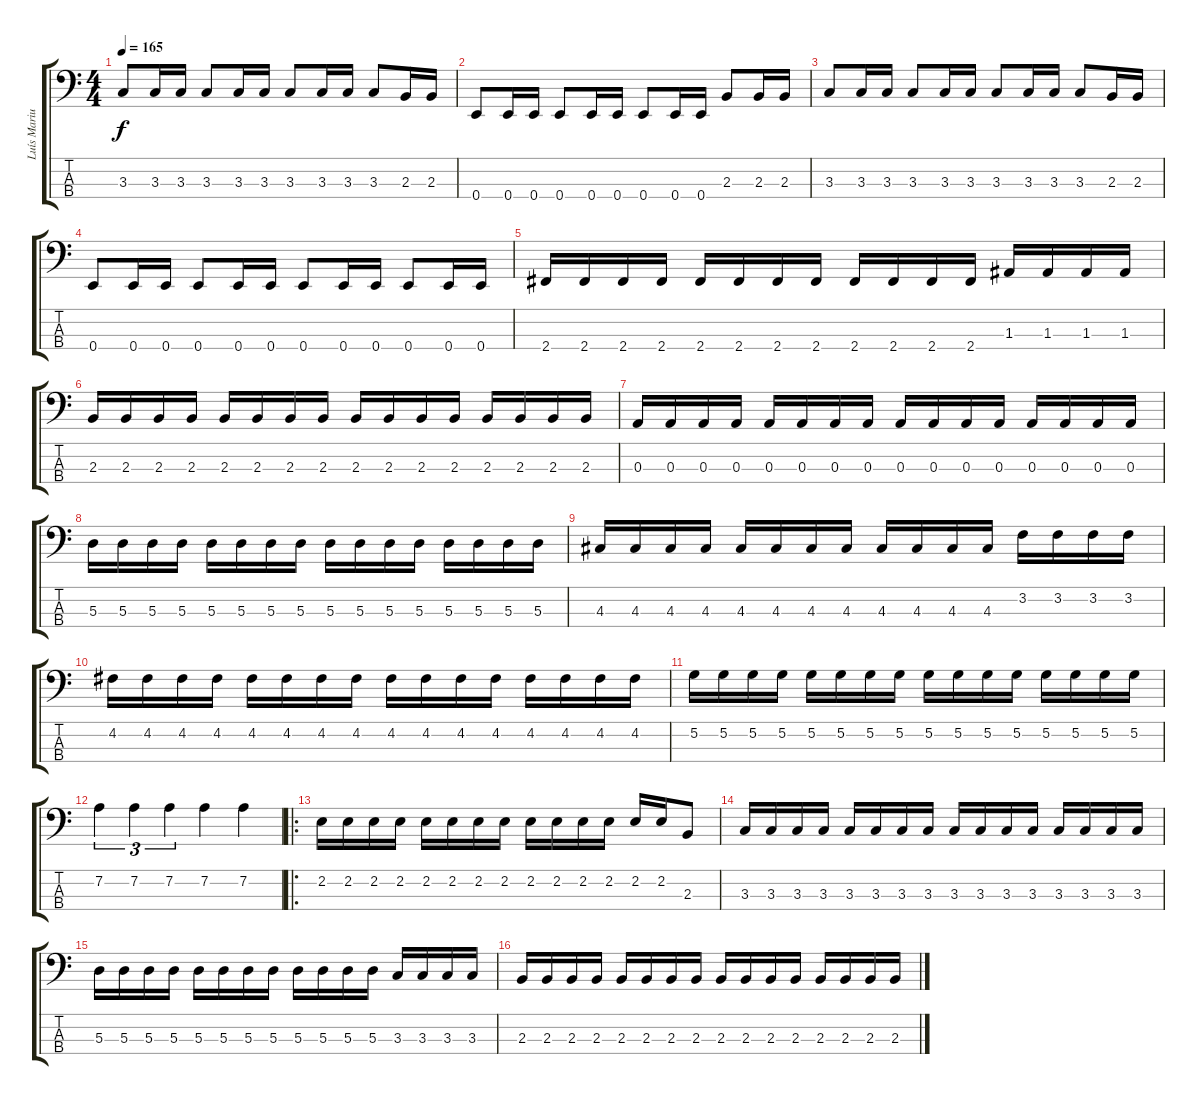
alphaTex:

\track ("Luís Mariutti" "Luís Mariu") {instrument electricbassfinger}
\staff {score tabs}
\tuning (G2 D2 A1 E1) {hide}
\ts (4 4)
\tempo 165
\clef f4
\ks c
3.3.8{dy f} 3.3.16 3.3.16 3.3.8 3.3.16 3.3.16 3.3.8 3.3.16 3.3.16 3.3.8 2.3.16 2.3.16 |
0.4.8 0.4.16 0.4.16 0.4.8 0.4.16 0.4.16 0.4.8 0.4.16 0.4.16 2.3.8 2.3.16 2.3.16 |
3.3.8 3.3.16 3.3.16 3.3.8 3.3.16 3.3.16 3.3.8 3.3.16 3.3.16 3.3.8 2.3.16 2.3.16 |
0.4.8 0.4.16 0.4.16 0.4.8 0.4.16 0.4.16 0.4.8 0.4.16 0.4.16 0.4.8 0.4.16 0.4.16 |
2.4.16 2.4.16 2.4.16 2.4.16 2.4.16 2.4.16 2.4.16 2.4.16 2.4.16 2.4.16 2.4.16 2.4.16 1.3.16 1.3.16 1.3.16 1.3.16 |
2.3.16 2.3.16 2.3.16 2.3.16 2.3.16 2.3.16 2.3.16 2.3.16 2.3.16 2.3.16 2.3.16 2.3.16 2.3.16 2.3.16 2.3.16 2.3.16 |
0.3.16 0.3.16 0.3.16 0.3.16 0.3.16 0.3.16 0.3.16 0.3.16 0.3.16 0.3.16 0.3.16 0.3.16 0.3.16 0.3.16 0.3.16 0.3.16 |
5.3.16 5.3.16 5.3.16 5.3.16 5.3.16 5.3.16 5.3.16 5.3.16 5.3.16 5.3.16 5.3.16 5.3.16 5.3.16 5.3.16 5.3.16 5.3.16 |
4.3.16 4.3.16 4.3.16 4.3.16 4.3.16 4.3.16 4.3.16 4.3.16 4.3.16 4.3.16 4.3.16 4.3.16 3.2.16 3.2.16 3.2.16 3.2.16 |
4.2.16 4.2.16 4.2.16 4.2.16 4.2.16 4.2.16 4.2.16 4.2.16 4.2.16 4.2.16 4.2.16 4.2.16 4.2.16 4.2.16 4.2.16 4.2.16 |
5.2.16 5.2.16 5.2.16 5.2.16 5.2.16 5.2.16 5.2.16 5.2.16 5.2.16 5.2.16 5.2.16 5.2.16 5.2.16 5.2.16 5.2.16 5.2.16 |
7.2.4{tu (3 2)} 7.2.4{tu (3 2)} 7.2.4{tu (3 2)} 7.2.4 7.2.4 |
\ro
2.2.16 2.2.16 2.2.16 2.2.16 2.2.16 2.2.16 2.2.16 2.2.16 2.2.16 2.2.16 2.2.16 2.2.16 2.2.16 2.2.16 2.3.8 |
3.3.16 3.3.16 3.3.16 3.3.16 3.3.16 3.3.16 3.3.16 3.3.16 3.3.16 3.3.16 3.3.16 3.3.16 3.3.16 3.3.16 3.3.16 3.3.16 |
5.3.16 5.3.16 5.3.16 5.3.16 5.3.16 5.3.16 5.3.16 5.3.16 5.3.16 5.3.16 5.3.16 5.3.16 3.3.16 3.3.16 3.3.16 3.3.16 |
2.3.16 2.3.16 2.3.16 2.3.16 2.3.16 2.3.16 2.3.16 2.3.16 2.3.16 2.3.16 2.3.16 2.3.16 2.3.16 2.3.16 2.3.16 2.3.16
